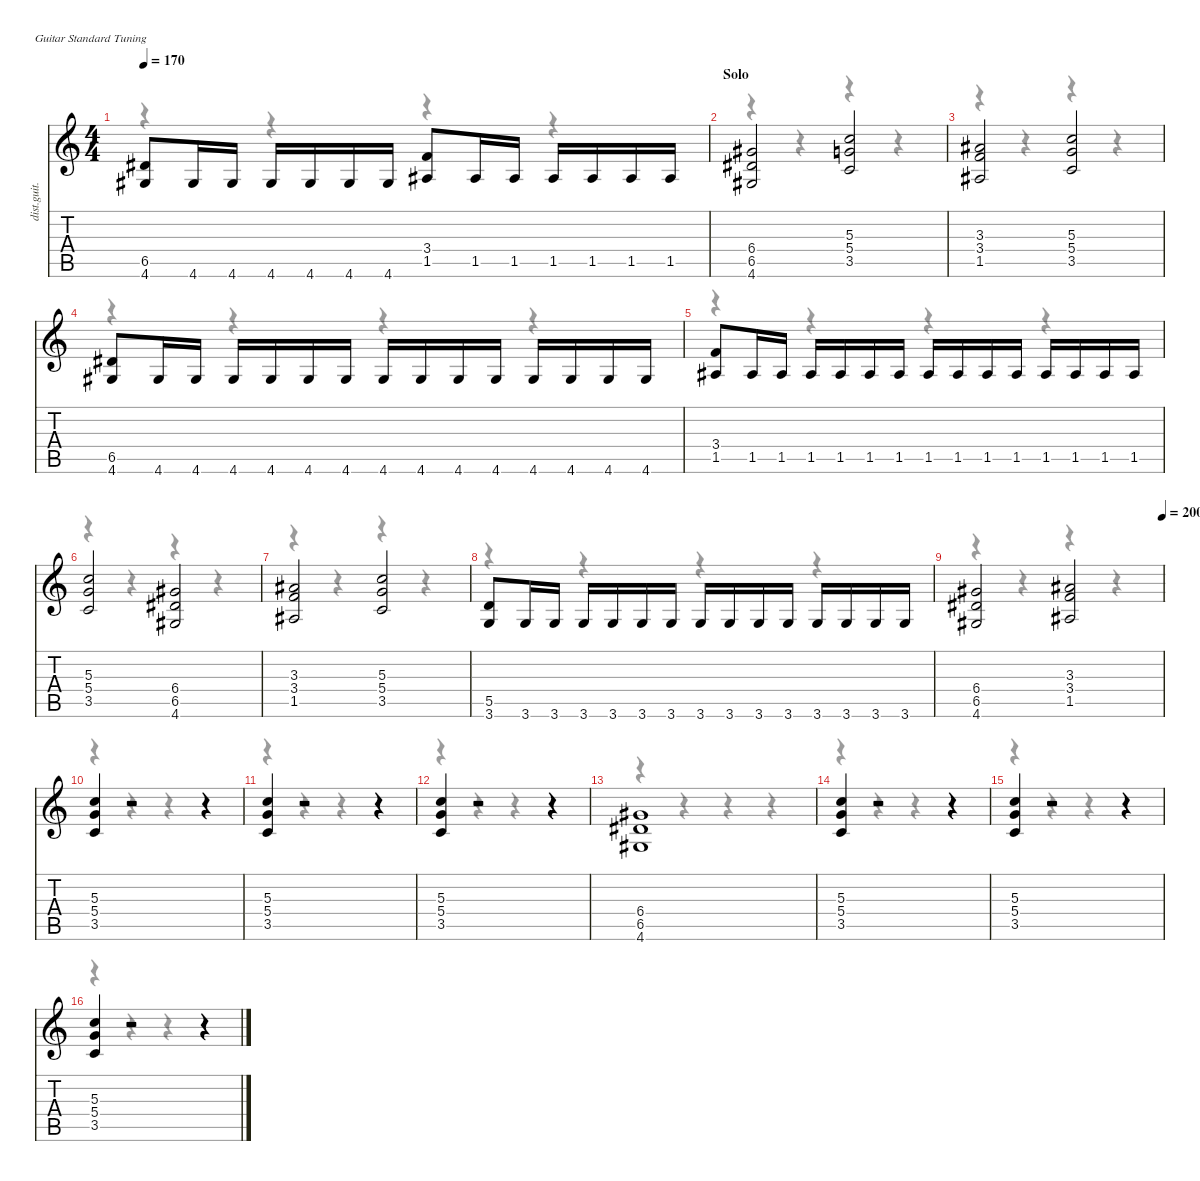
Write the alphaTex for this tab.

\hideDynamics
\bracketExtendMode nobrackets
\otherSystemsTrackNameOrientation horizontal
\track ("Guitar 2" "dist.guit.") {instrument distortionguitar}
\staff {score tabs}
\tuning (E4 B3 G3 D3 A2 E2)
\voice
\ts (4 4)
\scale
1.09636
\tempo 170
\accidentals auto
\clef g2
\ottava regular
\simile none
\ks c
(6.5{acc #} 4.6{acc #}).8{dy f} 4.6{acc #}.16 4.6{acc #}.16 4.6{acc #}.16 4.6{acc #}.16 4.6{acc #}.16 4.6{acc #}.16 (3.4 1.5{acc #}).8 1.5{acc #}.16 1.5{acc #}.16 1.5{acc #}.16 1.5{acc #}.16 1.5{acc #}.16 1.5{acc #}.16 |
\section ("" "Solo")
\scale
0.980728 (6.4{acc #} 6.5{acc #} 4.6{acc #}).2 (5.3 5.4 3.5).2 |
\scale
0.980728 (3.3{acc #} 3.4 1.5{acc #}).2 (5.3 5.4 3.5).2 |
\scale
0.980728 (6.5{acc #} 4.6{acc #}).8 4.6{acc #}.16 4.6{acc #}.16 4.6{acc #}.16 4.6{acc #}.16 4.6{acc #}.16 4.6{acc #}.16 4.6{acc #}.16 4.6{acc #}.16 4.6{acc #}.16 4.6{acc #}.16 4.6{acc #}.16 4.6{acc #}.16 4.6{acc #}.16 4.6{acc #}.16 |
\scale
0.980728 (3.4 1.5{acc #}).8 1.5{acc #}.16 1.5{acc #}.16 1.5{acc #}.16 1.5{acc #}.16 1.5{acc #}.16 1.5{acc #}.16 1.5{acc #}.16 1.5{acc #}.16 1.5{acc #}.16 1.5{acc #}.16 1.5{acc #}.16 1.5{acc #}.16 1.5{acc #}.16 1.5{acc #}.16 |
\scale
0.980728 (5.3 5.4 3.5).2 (6.4{acc #} 6.5{acc #} 4.6{acc #}).2 |
\scale
1.07419 (3.3{acc #} 3.4 1.5{acc #}).2 (5.3 5.4 3.5).2 |
\scale
0.985632 (5.5 3.6).8 3.6.16 3.6.16 3.6.16 3.6.16 3.6.16 3.6.16 3.6.16 3.6.16 3.6.16 3.6.16 3.6.16 3.6.16 3.6.16 3.6.16 |
\scale
0.983278
\tempo (200 1)
(6.4{acc #} 6.5{acc #} 4.6{acc #}).2 (3.3{acc #} 3.4 1.5{acc #}).2 |
\section ("" "")
\scale
0.985632 (5.3 5.4 3.5).4 r.2 r.4 |
\scale
0.985632 (5.3 5.4 3.5).4 r.2 r.4 |
\scale
0.985632 (5.3 5.4 3.5).4 r.2 r.4 |
\scale
1.08606 (6.4{acc #} 6.5{acc #} 4.6{acc #}).1 |
\scale
0.982788 (5.3 5.4 3.5).4 r.2 r.4 |
\scale
0.982788 (5.3 5.4 3.5).4 r.2 r.4 |
\scale
0.982788 (5.3 5.4 3.5).4 r.2 r.4
\voice
\clef g2
\ottava regular
\simile none
\ks c
r.4{dy mf} r.4 r.4 r.4 |
r.4 r.4 r.4 r.4 |
r.4 r.4 r.4 r.4 |
r.4 r.4 r.4 r.4 |
r.4 r.4 r.4 r.4 |
r.4 r.4 r.4 r.4 |
r.4 r.4 r.4 r.4 |
r.4 r.4 r.4 r.4 |
r.4 r.4 r.4 r.4 |
r.4 r.4 r.4 r.4 |
r.4 r.4 r.4 r.4 |
r.4 r.4 r.4 r.4 |
r.4 r.4 r.4 r.4 |
r.4 r.4 r.4 r.4 |
r.4 r.4 r.4 r.4 |
r.4 r.4 r.4 r.4
